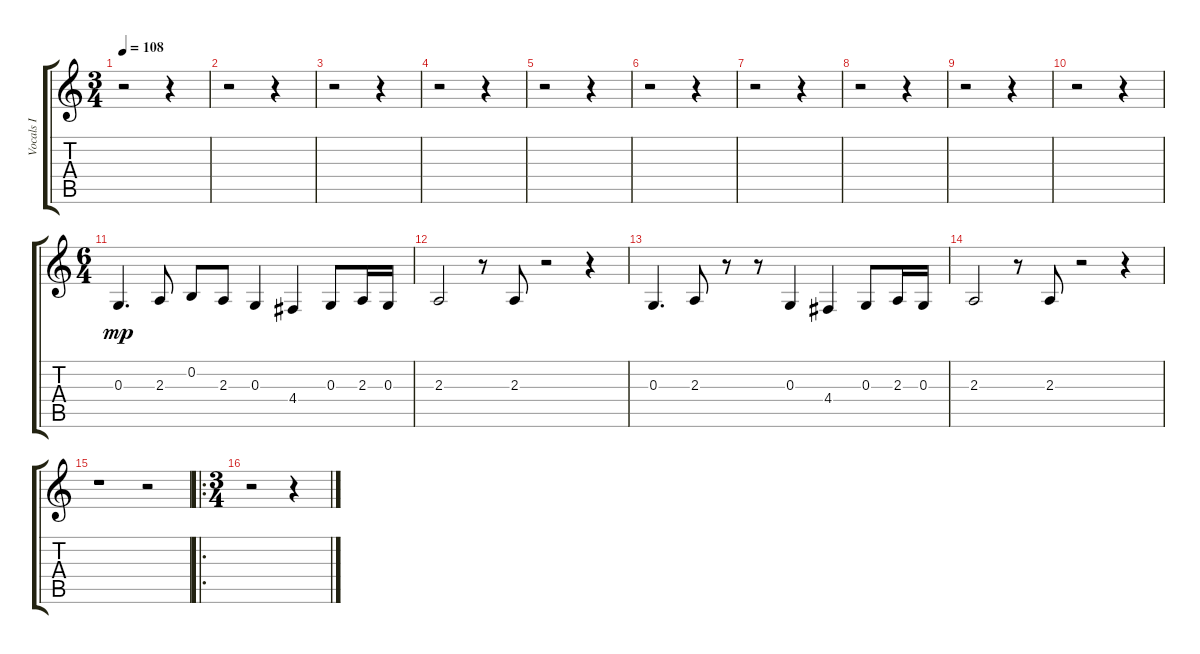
\track ("Vocals I" "Vocals I") {instrument oboe}
\staff {score tabs}
\tuning (E4 B3 G3 D3 A2 E2) {hide}
\ts (3 4)
\tempo 108
\clef g2
\ks c
r.2{dy mp} r.4 |
r.2 r.4 |
r.2 r.4 |
r.2 r.4 |
r.2 r.4 |
r.2 r.4 |
r.2 r.4 |
r.2 r.4 |
r.2 r.4 |
r.2{volume 16} r.4 |
\ts (6 4)
0.3.4{d} 2.3.8 0.2.8 2.3.8 0.3.4 4.4.4 0.3.8 2.3.16 0.3.16 |
2.3.2 r.8 2.3.8 r.2 r.4 |
0.3.4{d} 2.3.8 r.8 r.8 0.3.4 4.4.4 0.3.8 2.3.16 0.3.16 |
2.3.2 r.8 2.3.8 r.2 r.4 |
r.1 r.2 |
\ro
\ts (3 4)
r.2 r.4
